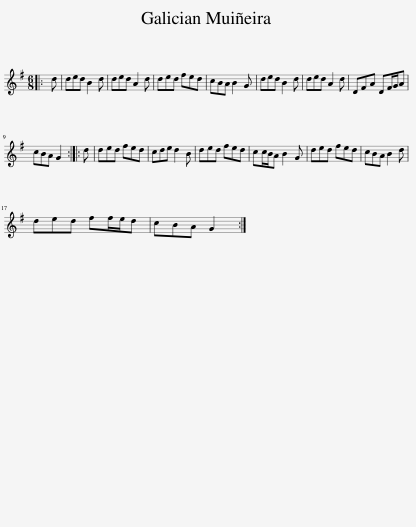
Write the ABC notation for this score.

X:1
L:1/8
M:6/8
I:linebreak $
K:G
V:1 treble
V:1
|: d | ded B2 d | ded A2 d | ded fed | cBA B2 G | %5
 ded B2 d | ded A2 d | DFA DF/G/A |$ cBA G2 :: d | %10
 ded fed | cde d2 B | ded fed | cc/B/A B2 G | ded fed | %15
 cBA B2 d |$ ded ff/e/d | cBA G2 :| %18
